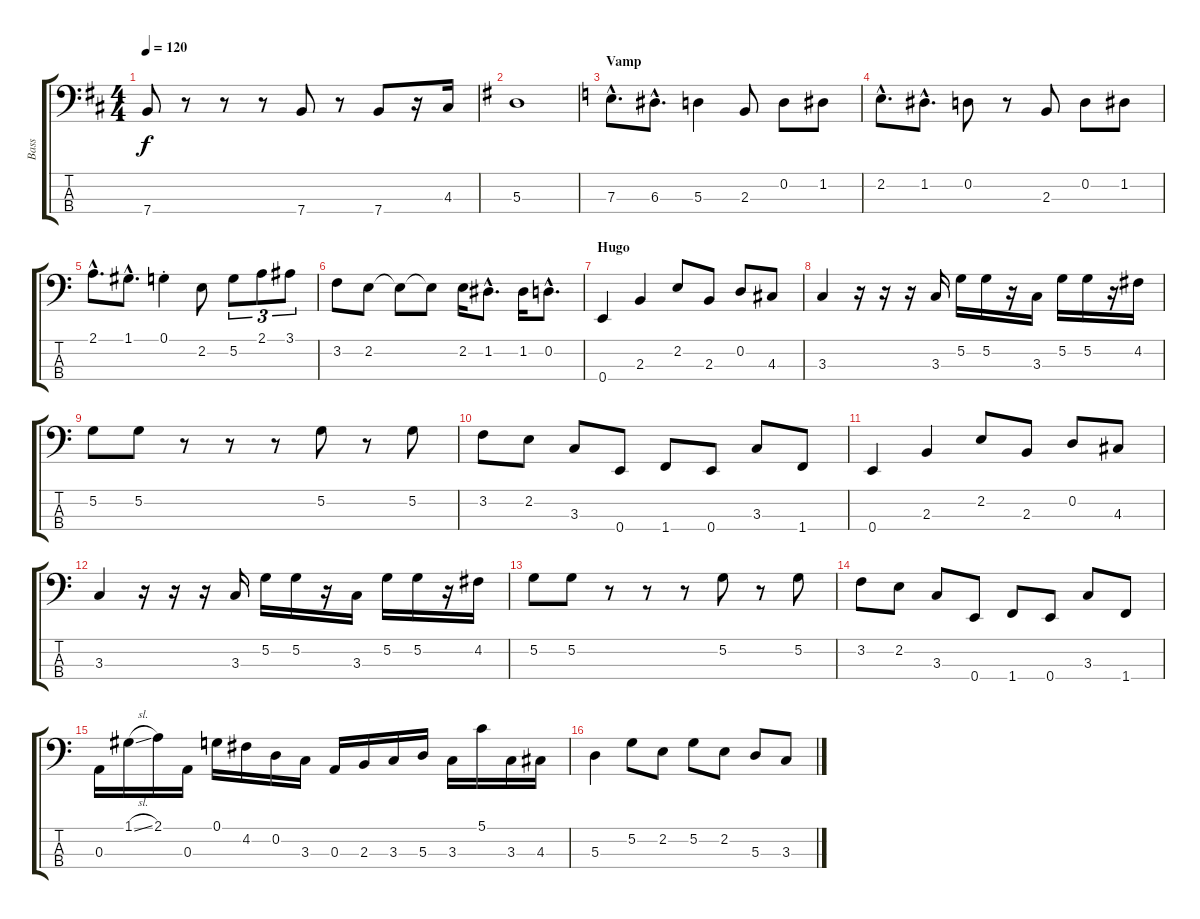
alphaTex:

\track ("Bass" "Bass") {instrument slapbass1}
\staff {score tabs}
\tuning (G2 D2 A1 E1) {hide}
\ts (4 4)
\tempo 120
\clef f4
\ks d
7.4.8{dy f} r.8 r.8 r.8 7.4.8 r.8 7.4.8 r.16 4.3.16 |
\ks eminor
5.3.1 |
\section ("" "Vamp")
\ks c
7.3{hac}.8{d instrument slapbass1} 6.3{hac}.8{d} 5.3.4 2.3.8 0.2.8 1.2.8 |
2.2{hac}.8{d} 1.2{hac}.8{d} 0.2.8 r.8 2.3.8 0.2.8 1.2.8 |
2.1{hac}.8{d} 1.1{hac}.8{d} 0.1{st}.4 2.2.8 5.2.8{tu (3 2)} 2.1.8{tu (3 2)} 3.1.8{tu (3 2)} |
3.2.8 2.2.8 2.2{t}.8 2.2{t}.8 2.2.16 1.2{hac}.8{d} 1.2.16 0.2{hac}.8{d} |
\section ("" "Hugo")
0.4.4{instrument fretlessbass} 2.3.4 2.2.8 2.3.8 0.2.8 4.3.8 |
3.3.4 r.16 r.16 r.16 3.3.16 5.2.16 5.2.16 r.16 3.3.16 5.2.16 5.2.16 r.16 4.2.16 |
5.2.8 5.2.8 r.8 r.8 r.8 5.2.8 r.8 5.2.8 |
3.2.8 2.2.8 3.3.8 0.4.8 1.4.8 0.4.8 3.3.8 1.4.8 |
0.4.4 2.3.4 2.2.8 2.3.8 0.2.8 4.3.8 |
3.3.4 r.16 r.16 r.16 3.3.16 5.2.16 5.2.16 r.16 3.3.16 5.2.16 5.2.16 r.16 4.2.16 |
5.2.8 5.2.8 r.8 r.8 r.8 5.2.8 r.8 5.2.8 |
3.2.8 2.2.8 3.3.8 0.4.8 1.4.8 0.4.8 3.3.8 1.4.8 |
0.3.16{instrument slapbass1} 1.1{sl}.16 2.1.16 0.3.16 0.1.16 4.2.16 0.2.16 3.3.16 0.3.16 2.3.16 3.3.16 5.3.16 3.3.16 5.1.16 3.3.16 4.3.16 |
5.3.4 5.2.8 2.2.8 5.2.8 2.2.8 5.3.8 3.3.8
